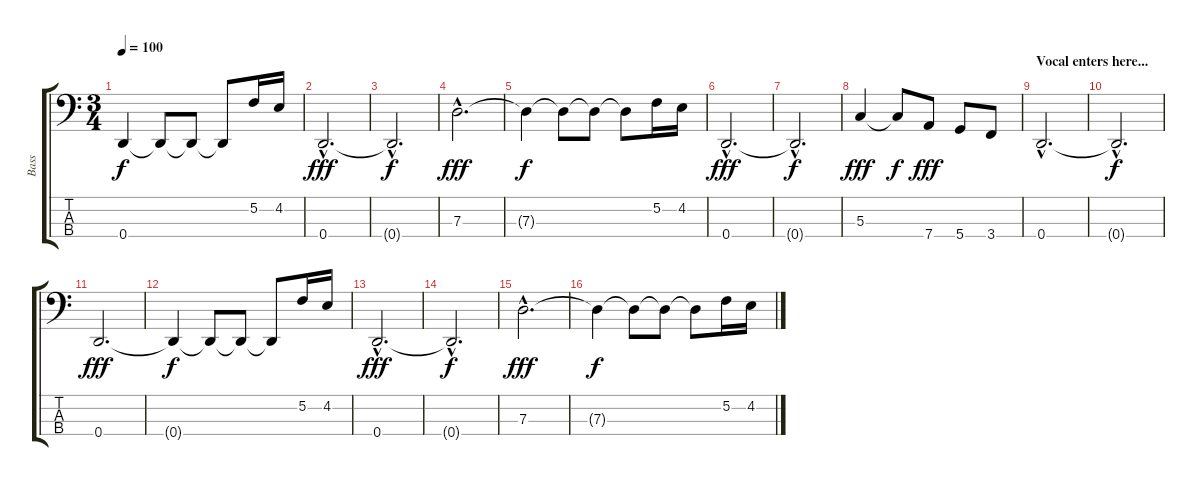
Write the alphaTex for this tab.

\track ("Bass" "Bass") {instrument electricbasspick}
\staff {score tabs}
\tuning (F2 C2 G1 D1) {hide}
\ts (3 4)
\tempo 100
\clef f4
\ks c
0.4{t}.4{dy f} 0.4{t}.8 0.4{t}.8 0.4{t}.8 5.2.16 4.2.16 |
0.4{hac}.2{d dy fff} |
0.4{hac t}.2{d dy f} |
7.3{hac}.2{d dy fff} |
7.3{t}.4{dy f} 7.3{t}.8 7.3{t}.8 7.3{t}.8 5.2.16 4.2.16 |
0.4{hac}.2{d dy fff} |
0.4{hac t}.2{d dy f} |
5.3.4{dy fff} 5.3{t}.8{dy f} 7.4.8{dy fff} 5.4.8 3.4.8 |
\section ("" "Vocal enters here...")
0.4{hac}.2{d} |
0.4{hac t}.2{d dy f} |
0.4.2{d dy fff} |
0.4{t}.4{dy f} 0.4{t}.8 0.4{t}.8 0.4{t}.8 5.2.16 4.2.16 |
0.4{hac}.2{d dy fff} |
0.4{hac t}.2{d dy f} |
7.3{hac}.2{d dy fff} |
7.3{t}.4{dy f} 7.3{t}.8 7.3{t}.8 7.3{t}.8 5.2.16 4.2.16
